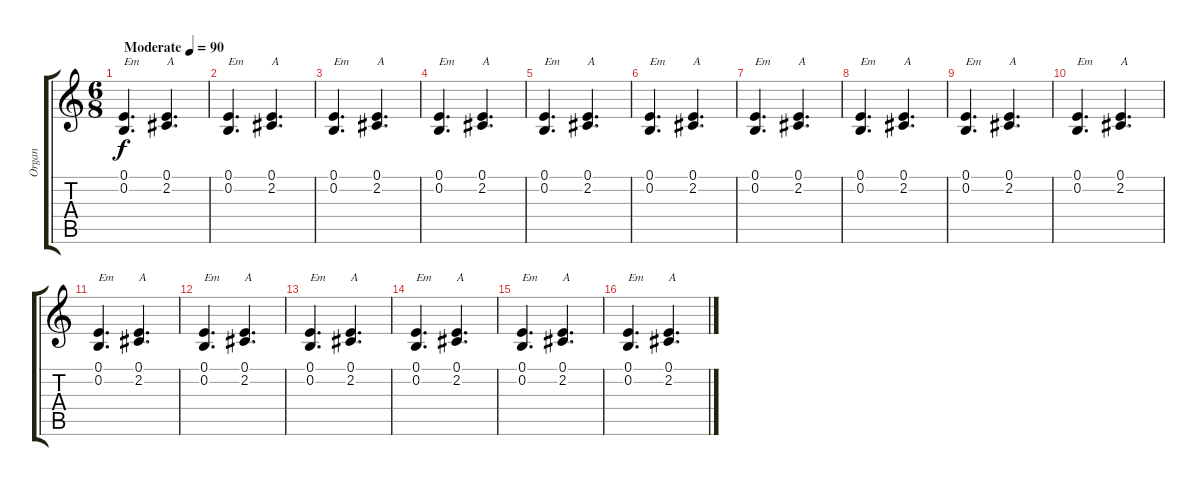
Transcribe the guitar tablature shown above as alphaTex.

\track ("Organ" "Organ") {instrument percussiveorgan}
\staff {score tabs}
\tuning (E4 B3 G3 D3 A2 E2) {hide}
\ts (6 8)
\tempo (90 "Moderate")
\clef g2
\ks c
(0.1 0.2).4{d txt "Em" dy f instrument percussiveorgan} (0.1 2.2).4{d txt "A"} |
(0.1 0.2).4{d txt "Em"} (0.1 2.2).4{d txt "A"} |
(0.1 0.2).4{d txt "Em"} (0.1 2.2).4{d txt "A"} |
(0.1 0.2).4{d txt "Em"} (0.1 2.2).4{d txt "A"} |
(0.1 0.2).4{d txt "Em"} (0.1 2.2).4{d txt "A"} |
(0.1 0.2).4{d txt "Em"} (0.1 2.2).4{d txt "A"} |
(0.1 0.2).4{d txt "Em"} (0.1 2.2).4{d txt "A"} |
(0.1 0.2).4{d txt "Em"} (0.1 2.2).4{d txt "A"} |
(0.1 0.2).4{d txt "Em"} (0.1 2.2).4{d txt "A"} |
(0.1 0.2).4{d txt "Em"} (0.1 2.2).4{d txt "A"} |
(0.1 0.2).4{d txt "Em"} (0.1 2.2).4{d txt "A"} |
(0.1 0.2).4{d txt "Em"} (0.1 2.2).4{d txt "A"} |
(0.1 0.2).4{d txt "Em"} (0.1 2.2).4{d txt "A"} |
(0.1 0.2).4{d txt "Em"} (0.1 2.2).4{d txt "A"} |
(0.1 0.2).4{d txt "Em"} (0.1 2.2).4{d txt "A"} |
(0.1 0.2).4{d txt "Em"} (0.1 2.2).4{d txt "A"}
